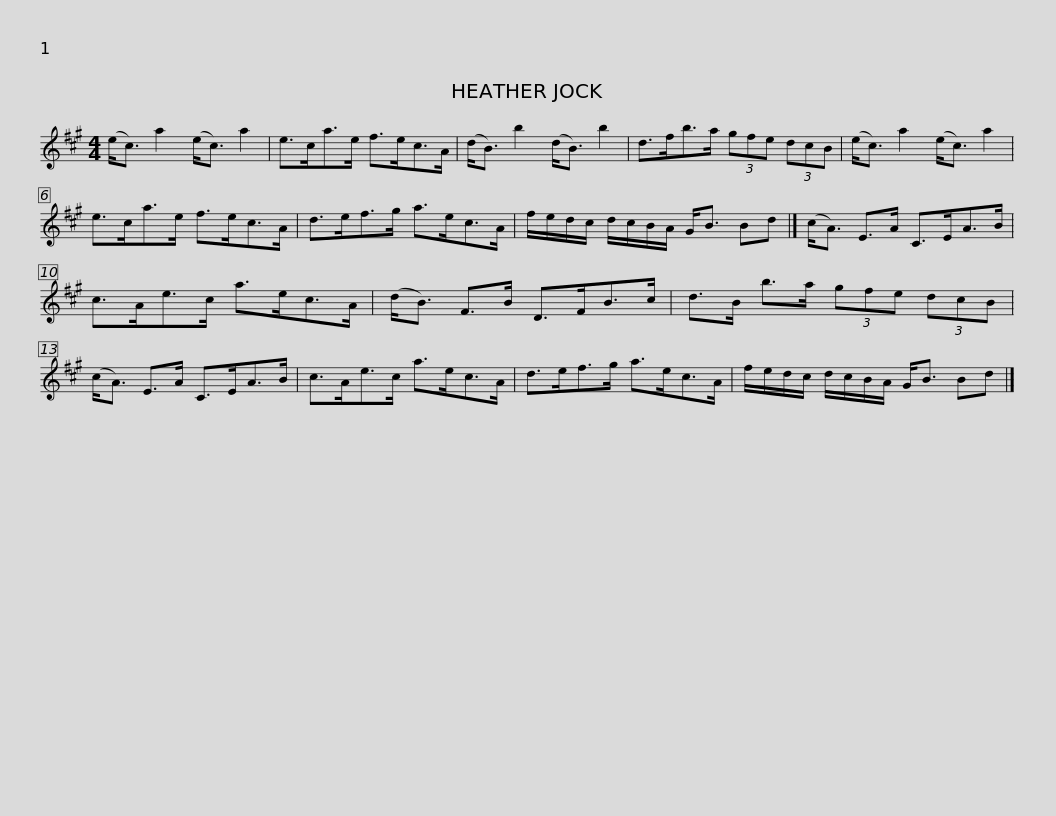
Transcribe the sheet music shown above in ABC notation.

X:1
L:1/8
M:4/4
I:linebreak $
K:A
V:1 treble
V:1
 (e<c) a2 (e<c) a2 | e>ca>e f>ec>A | (d<B) b2 (d<B) b2 | d>fb>a (3gfe (3dcB | (e<c) a2 (e<c) a2 |$ %5
 e>ca>e f>ec>A | d>ef>g a>ec>A | f/e/d/c/ d/c/B/A/ G<B Bd |] (c<A) E>A C>EA>B |$ c>Ae>c a>ec>A | %10
 (d<B) F>B D>FB>c | d>B b>a (3gfe (3dcB | (c<A) E>A C>EA>B |$ c>Ae>c a>ec>A | d>ef>g a>ec>A | %15
 f/e/d/c/ d/c/B/A/ G<B Bd |] %16
